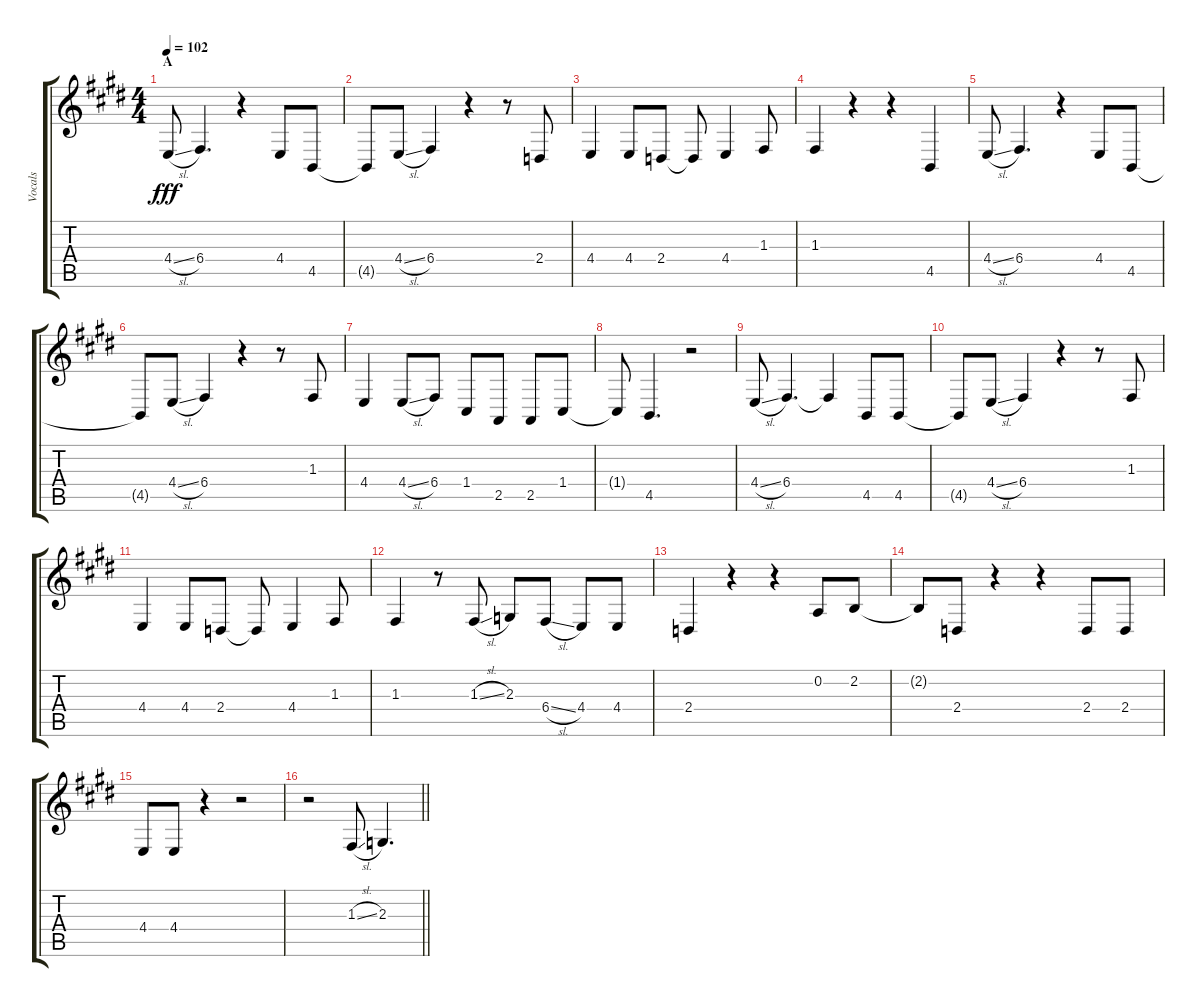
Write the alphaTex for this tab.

\track ("Vocals" "Vocals") {instrument voiceoohs}
\staff {score tabs}
\tuning (D4 A3 F3 C3 G2 D2) {hide}
\ts (4 4)
\section ("" "A")
\tempo 102
\clef g2
\ks e
4.4{sl}.8{dy fff} 6.4.4{d} r.4 4.4.8 4.5.8 |
4.5{t}.8 4.4{sl}.8 6.4.4 r.4 r.8 2.4.8 |
4.4.4 4.4.8 2.4.8 2.4{t}.8 4.4.4 1.3.8 |
1.3.4 r.4 r.4 4.5.4 |
4.4{sl}.8 6.4.4{d} r.4 4.4.8 4.5.8 |
4.5{t}.8 4.4{sl}.8 6.4.4 r.4 r.8 1.3.8 |
4.4.4 4.4{sl}.8 6.4.8 1.4.8 2.5.8 2.5.8 1.4.8 |
1.4{t}.8 4.5.4{d} r.2 |
4.4{sl}.8 6.4.4{d} 6.4{t}.4 4.5.8 4.5.8 |
4.5{t}.8 4.4{sl}.8 6.4.4 r.4 r.8 1.3.8 |
4.4.4 4.4.8 2.4.8 2.4{t}.8 4.4.4 1.3.8 |
1.3.4 r.8 1.3{sl}.8 2.3.8 6.4{sl}.8 4.4.8 4.4.8 |
2.4.4 r.4 r.4 0.2.8 2.2.8 |
2.2{t}.8 2.4.8 r.4 r.4 2.4.8 2.4.8 |
4.4.8 4.4.8 r.4 r.2 |
\barLineRight lightlight
r.2 1.3{sl}.8 2.3.4{d}
